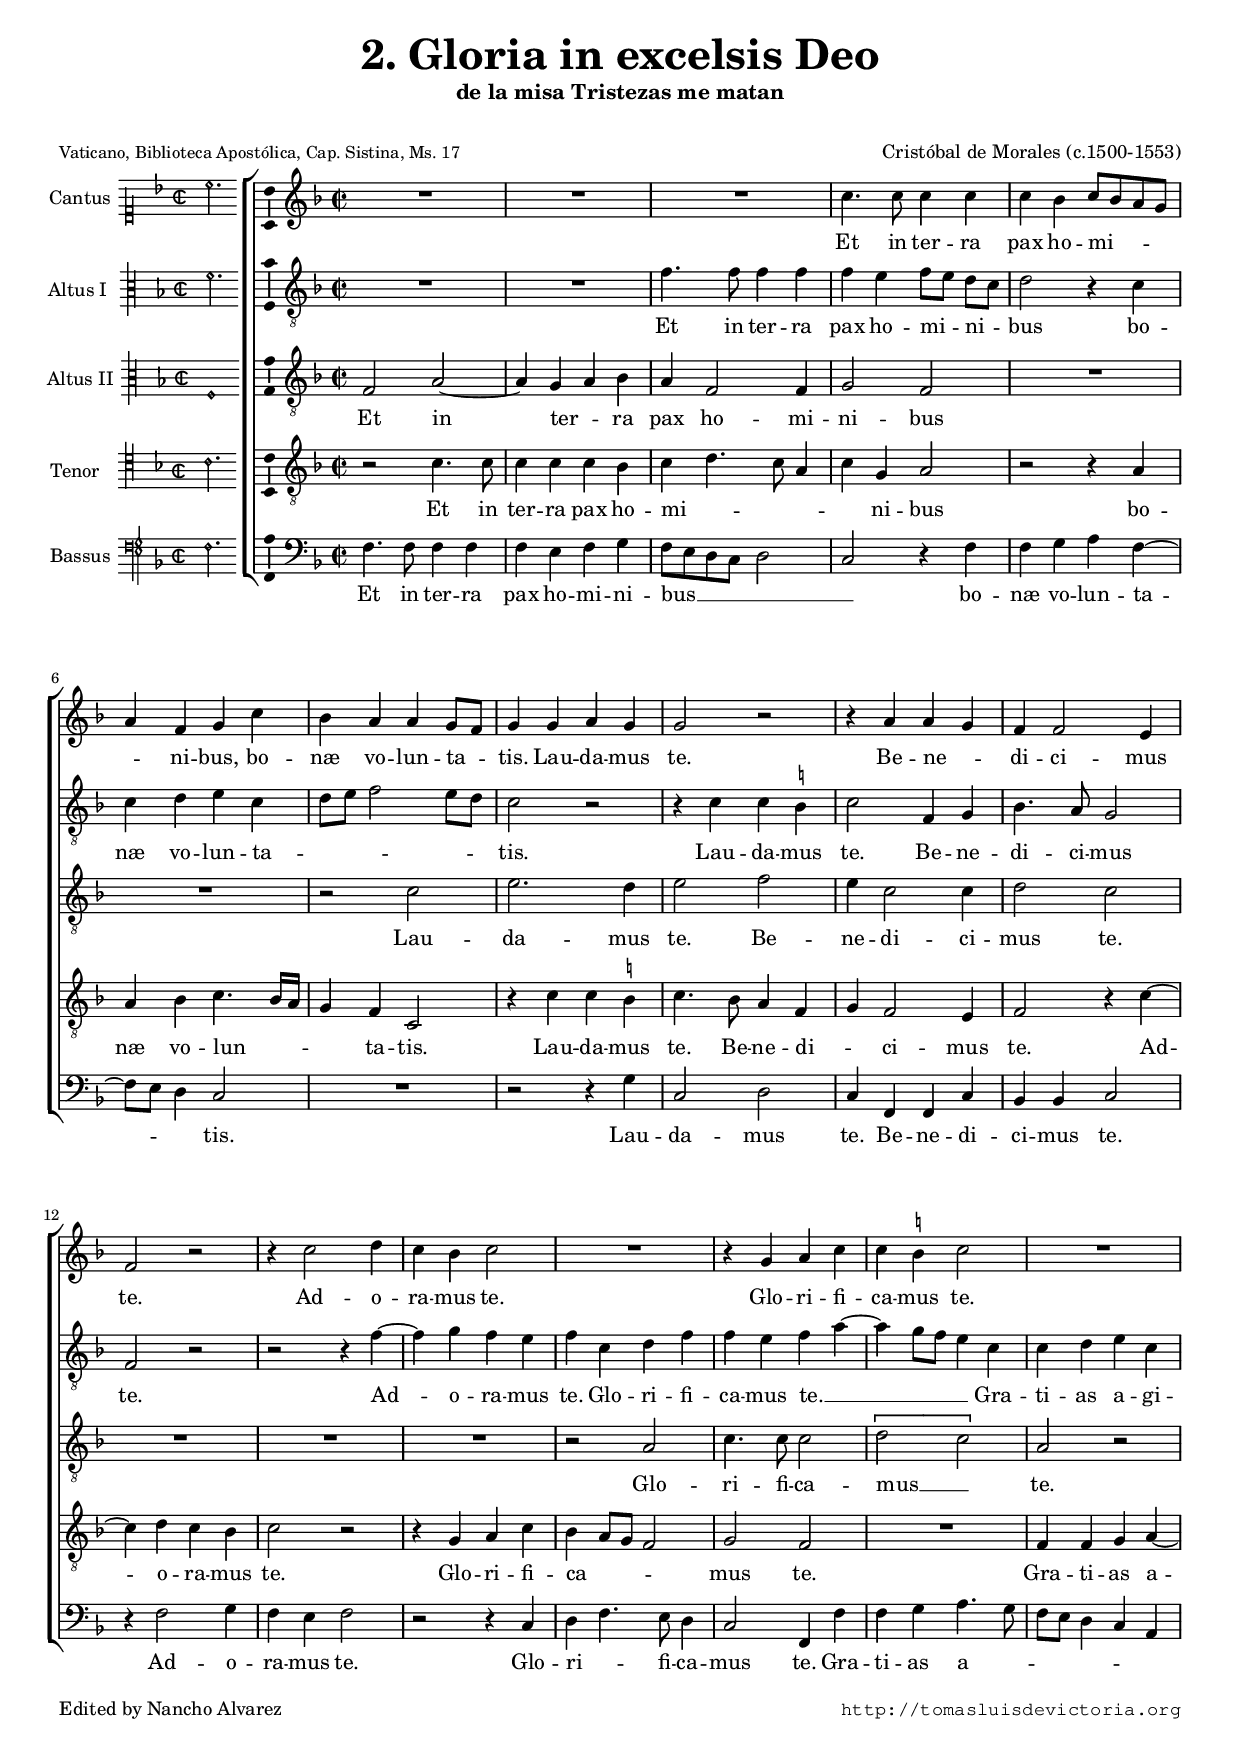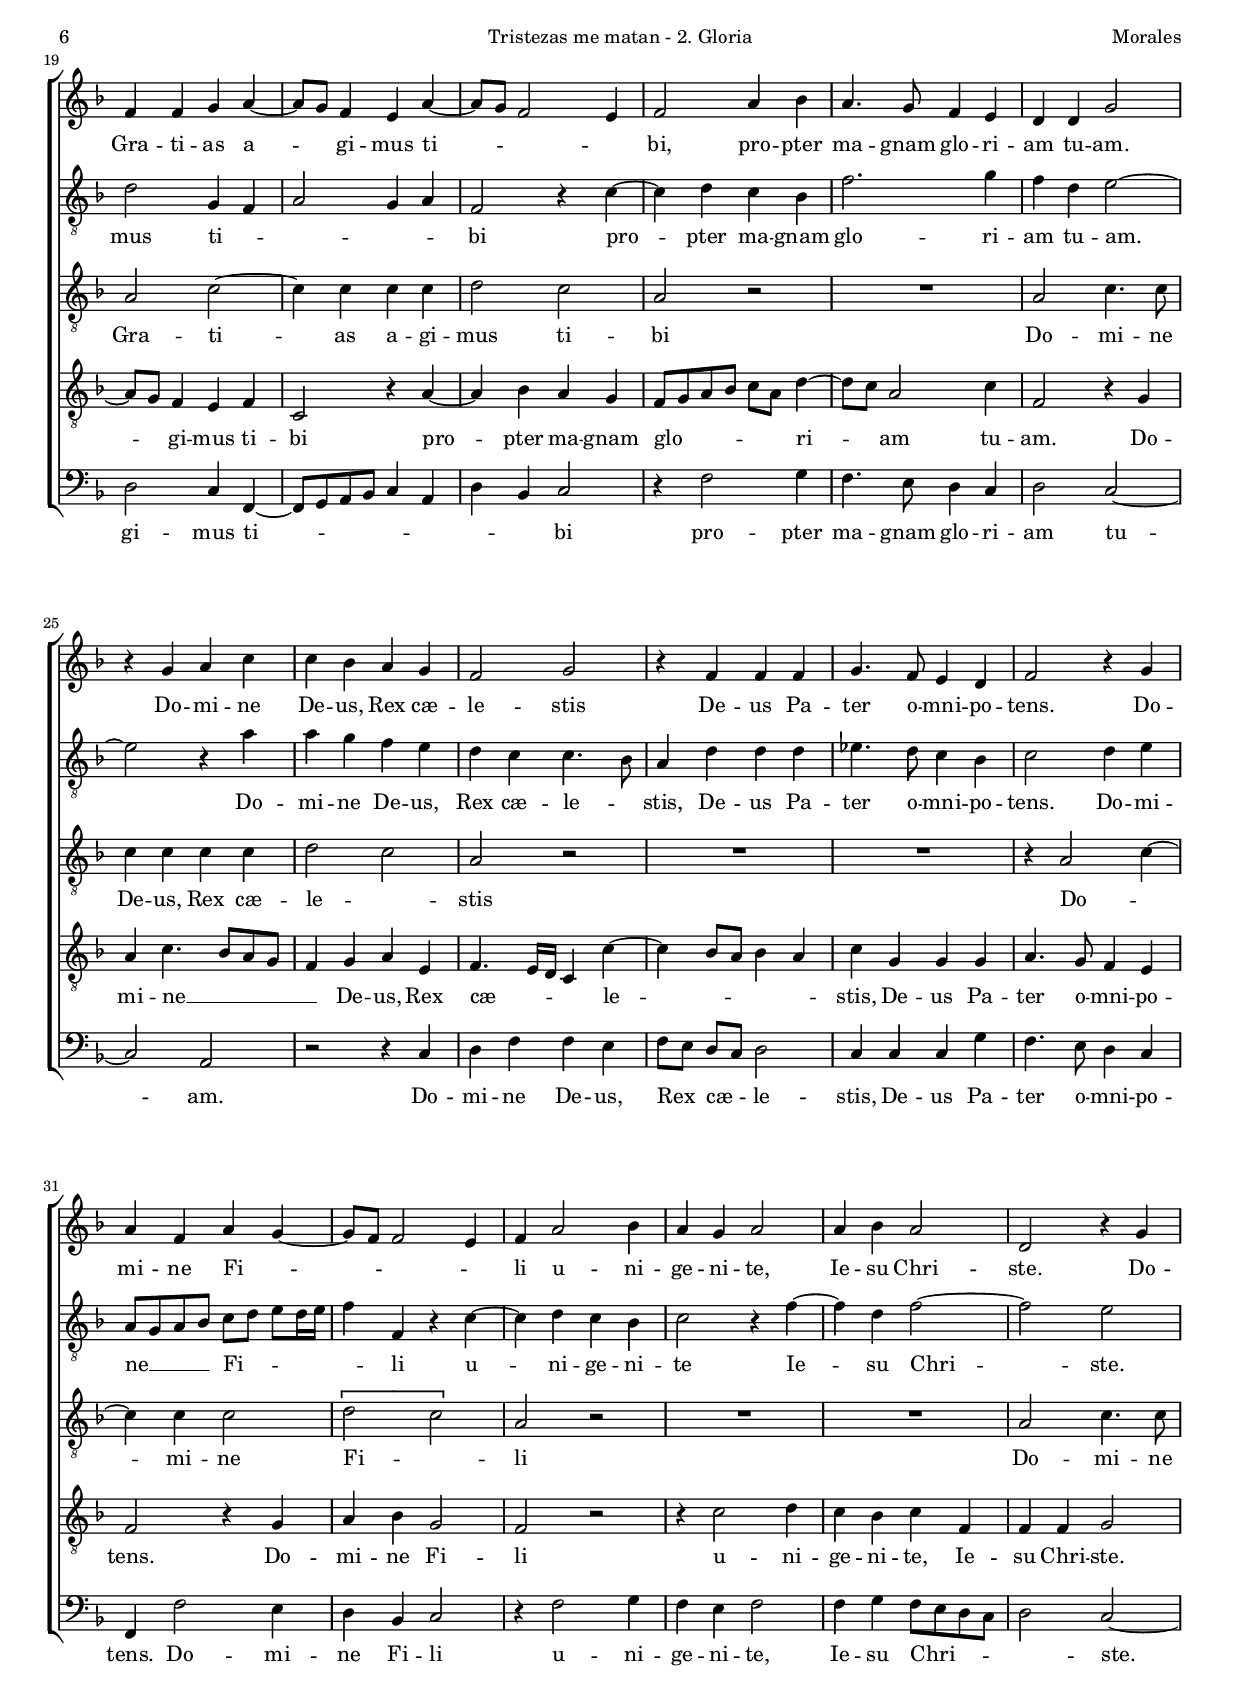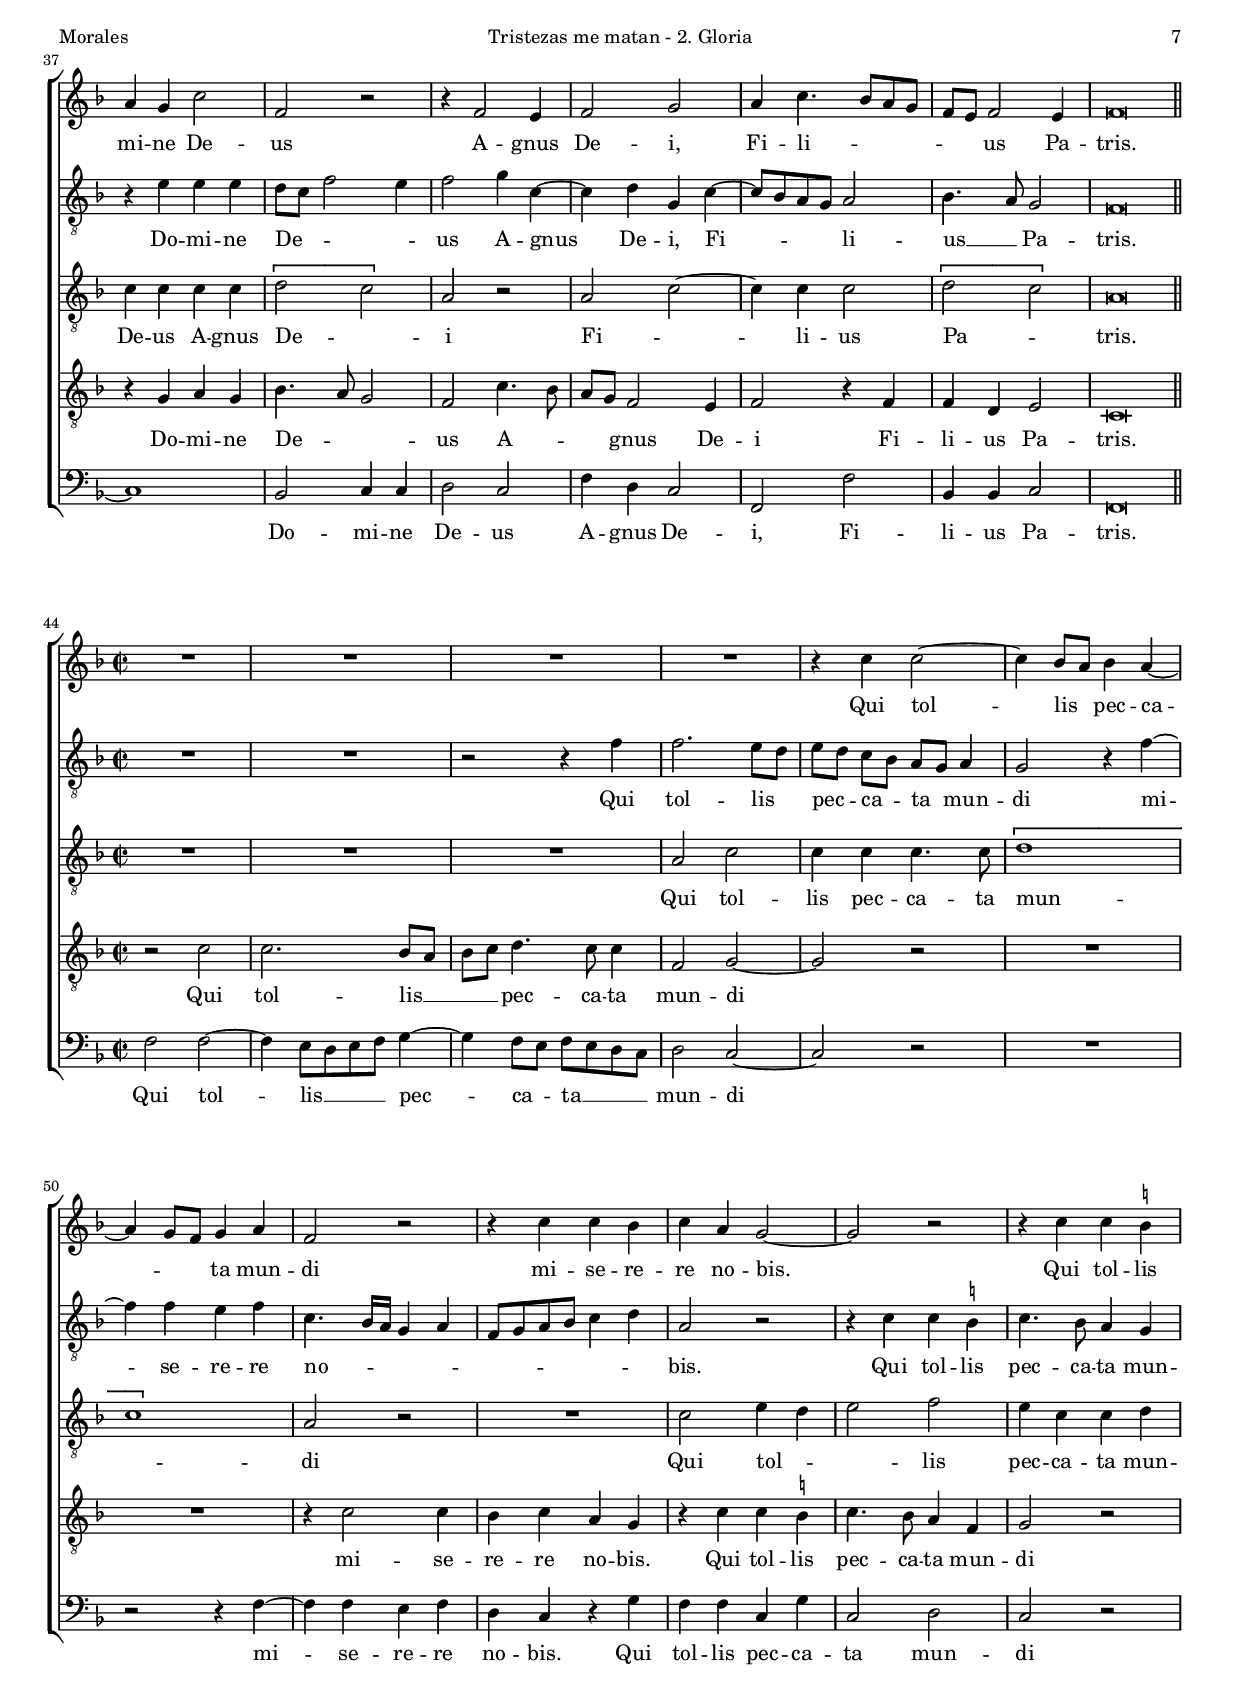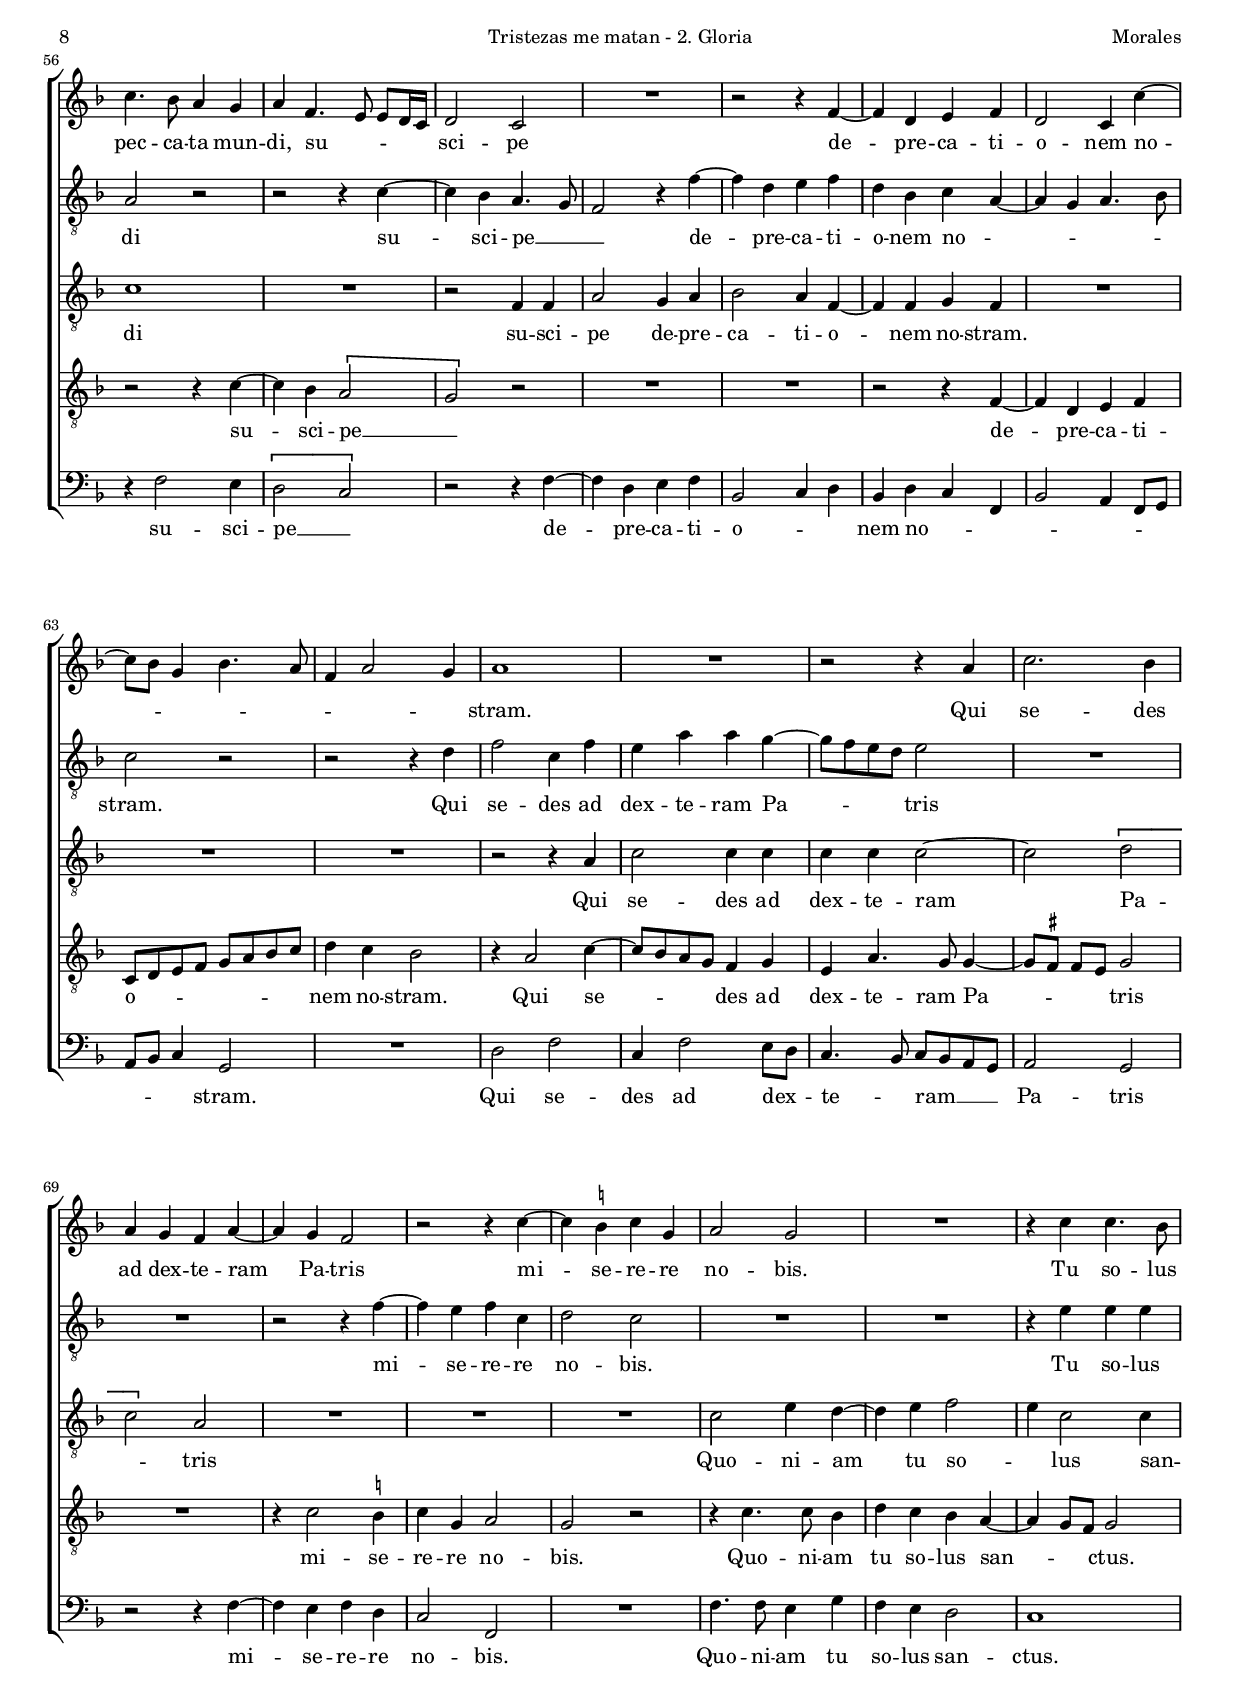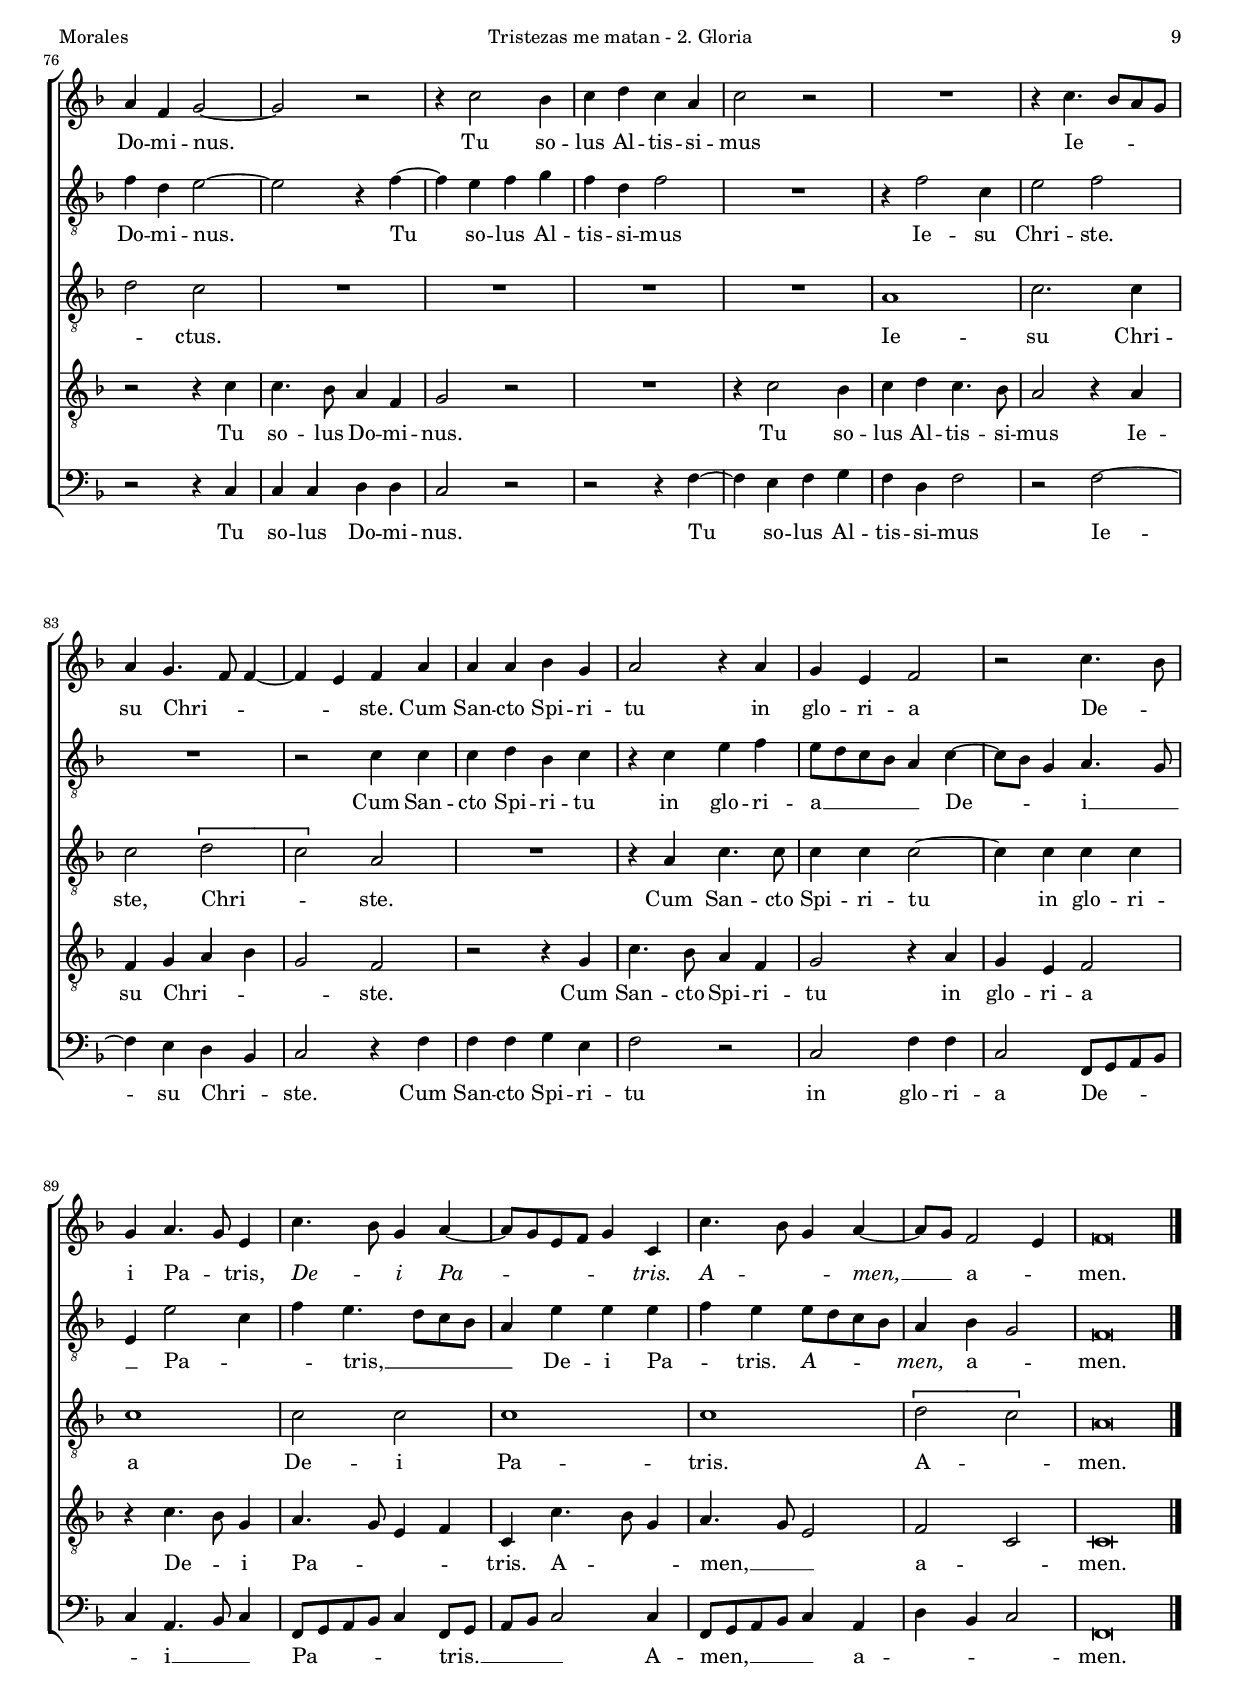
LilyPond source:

\version "2.18.0"

#(set-default-paper-size "a4")
#(set-global-staff-size 16.375)
#(ly:set-option 'point-and-click #f)
%mobile -s14.5 -i3.0

italicas=\override LyricText.font-shape = #'italic
rectas=\override LyricText.font-shape = #'upright
ss=\once \set suggestAccidentals = ##t
incipitwidth = 20
mt=#(define-music-function (parser location offset) (number?) ; move lyric text
      #{ \once \override LyricText.X-offset = -$offset #})

htitle="Tristezas me matan - 2. Gloria"
hcomposer="Morales"

\header {
	title=\markup{\fontsize #3 "2. Gloria in excelsis Deo"}
	subtitle="de la misa Tristezas me matan"
	subsubtitle=\markup{\column{" "}}
	composer="Cristóbal de Morales (c.1500-1553)"
        pdfauthor=\composer
	%opus="(-)"
	poet=\markup{\smaller "Vaticano, Biblioteca Apostólica, Cap. Sistina, Ms. 17"} 
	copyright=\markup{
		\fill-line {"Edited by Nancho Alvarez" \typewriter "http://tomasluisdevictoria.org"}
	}
%	tagline=""
}

global={\key f \major \time 2/2 \skip 1*43 \bar "||" \break
	\override Score.TimeSignature.break-visibility = #'#(#f #t #t)
			\time 2/2 \skip 1*51 \bar "|."
}


cantus=\relative c''{
	R1*3
	c4. c8 c4 c
	c4 bes c8 bes a g
	a4 f g c
	bes a a g8 f
	g4 g a g
	g2 r
	r4 a a g
	f f2 e4
	f2 r
	r4 c'2 d4
	c bes c2
	R1
	r4 g a c
	c \ss b c2
	R1
	f,4 f g a ~
	a8 g f4 e a ~
	a8 g f2 e4
	f2 a4 bes
	a4. g8 f4 e
	d d g2
	r4 g a c
	c bes a g
	f2 g
	r4 f f f
	g4. f8 e4 d
	f2 r4 g
	a f a g ~
	g8 f f2 e4
	f a2 bes4
	a g a2
	a4 bes a2
	d, r4 g
	a g c2
	f,2 r
	r4 f2 e4
	f2 g
	a4 c4. bes8 a g
	f e f2 e4
	f\breve*1/2
	R1*4
	r4 c' c2 ~
	c4 bes8 a bes4 a ~
	a g8 f g4 a
	f2 r
	r4 c' c bes
	c a g2 ~
	g r
	r4 c c \ss b
	c4. bes8 a4 g
	a f4. e8 e[ d16 c]
	d2 c
	R1
	r2 r4 f ~
	f d e f
	d2 c4 c' ~
	c8 bes g4 bes4. a8 
	f4 a2 g4
	a1
	R1
	r2 r4 a
	c2. bes4
	a4 g f a ~
	a g f2
	r2 r4 c' ~
	c \ss b c g
	a2 g
	R1
	r4 c c4. bes8
	a4 f g2 ~
	g r
	r4 c2 bes4
	c d c a
	c2 r
	R1
	r4 c4. bes8 a g
	a4 g4. f8 f4 ~
	f e f a
	a a bes g
	a2 r4 a
	g e f2
	r2 c'4. bes8
	g4 a4. g8 e4
	c'4. bes8 g4 a ~
	a8 g e f g4 c,
	c'4. bes8 g4 a ~
	a8 g f2 e4
	f\breve*1/2
}

altus=\relative c'{
	R1*2
	f4. f8 f4 f
	f e f8[ e] d[ c]
	d2 r4 c
	c d e c
	d8 e f2 e8 d
	c2 r
	r4 c c \ss b
	c2 f,4 g
	bes4. a8 g2
	f2 r
	r r4 f' ~
	f g f e
	f c d f
	f e f a ~
	a g8 f e4 c
	c d e c
	d2 g,4 f
	a2 g4 a
	f2 r4 c' ~
	c d c bes
	f'2. g4
	f d e2 ~
	e r4 a
	a g f e
	d c c4. bes8
	a4 d d d
	ees4. d8 c4 bes
	c2 d4 e
	a,8[ g a bes] c[ d] e[ d16 e]
	f4 f, r c' ~
	c d c bes
	c2 r4 f ~
	f4 d f2 ~
	f e
	r4 e e e
	d8 c f2 e4
	f2 g4 c, ~
	c4 d g, c ~
	c8 bes a g a2
	bes4. a8 g2
	f\breve*1/2
	R1*2
	r2 r4 f'
	f2. e8 d
	e8[ d] c[ bes] a[ g] a4
	g2 r4 f' ~
	f f e f
	c4. bes16 a g4 a
	f8 g a bes c4 d
	a2 r
	r4 c c \ss b
	c4. bes8 a4 g
	a2 r
	r r4 c ~
	c bes a4. g8
	f2 r4 f' ~
	f4 d e f
	d bes c a ~
	a g a4. bes8
	c2 r
	r2 r4 d
	f2 c4 f
	e a a g ~
	g8 f e d e2
	R1*2
	r2 r4 f ~
	f e f c
	d2 c
	R1*2
	r4 e e e
	f d e2 ~
	e r4 f ~
	f e f g
	f d f2
	R1
	r4 f2 c4
	e2 f
	R1
	r2 c4 c
	c d bes c
	r4 c e f
	e8 d c bes a4 c ~
	c8 bes g4 a4. g8
	e4 e'2 c4
	f4 e4. d8 c bes
	a4 e' e e
	f e e8 d c bes
	a4 bes g2
	f\breve*1/2
}

altusdos=\relative c{
	f2 a ~
	a4 g a bes
	a f2 f4
	g2 f
	R1*2
	r2 c'
	e2. d4
	e2 f
	e4 c2 c4
	d2 c
	R1*3
	r2 a
	c4. c8 c2
	\[d2 c\]
	a r
	a c ~
	c4 c c c 
	d2 c
	a r
	R1
	a2 c4. c8
	c4 c c c
	d2 c
	a r
	R1*2
	r4 a2 c4 ~
	c c c2
	\[d2 c\]
	a r
	R1*2
	a2 c4. c8
	c4 c c c
	\[d2 c\]
	a2 r
	a2 c ~
	c4 c c2
	\[d2 c\]
	a\breve*1/2
	R1*3
	a2 c
	c4 c c4. c8
	\[d1
	c\]
	a2 r
	R1
	c2 e4 d
	e2 f
	e4 c c d
	c1
	R1
	r2 f,4 f
	a2 g4 a
	bes2 a4 f ~
	f f g f
	R1*3
	r2 r4 a
	c2 c4 c
	c c c2 ~
	c \[d
	c\] a
	R1*3
	c2 e4 d ~
	d4 e f2
	e4 c2 c4
	d2 c
	R1*4
	a1
	c2. c4
	c2 \[d
	c\] a
	R1
	r4 a c4. c8
	c4 c c2 ~
	c4 c c c
	c1
	c2 c
	c1 c
	\[d2 c\]
	a\breve*1/2
}

tenor=\relative c'{
	r2 c4. c8
	c4 c c bes
	c d4. c8 a4
	c g a2
	r2 r4 a
	a bes c4. bes16 a
	g4 f c2
	r4 c' c \ss b
	c4. bes8 a4 f
	g4 f2 e4
	f2 r4 c' ~
	c d c bes
	c2 r
	r4 g a c
	bes4 a8 g f2
	g f
	R1
	f4 f g a ~
	a8 g f4 e f
	c2 r4 a' ~
	a bes a g
	f8 g a bes c a d4 ~
	d8 c a2 c4
	f,2 r4 g
	a c4. bes8 a g
	f4 g a e
	f4. e16 d c4 c' ~
	c bes8 a bes4 a
	c g g g
	a4. g8 f4 e
	f2 r4 g
	a bes g2
	f r
	r4 c'2 d4
	c4 bes c f,
	f f g2
	r4 g a g
	bes4. a8 g2
	f2 c'4. bes8
	a g f2 e4
	f2 r4 f
	f d e2 % sic ?! duplicacion de la nota retardada
	c\breve*1/2
	r2 c' 
	c2. bes8 a
	bes c d4. c8 c4
	f,2 g ~
	g r
	R1*2
	r4 c2 c4
	bes c a g
	r4 c c \ss b
	c4. bes8 a4 f
	g2 r
	r r4 c ~
	c bes \[a2
	g\] r
	R1*2
	r2 r4 f ~
	f d e f
	c8 d e f g a bes c
	d4 c bes2
	r4 a2 c4 ~
	c8 bes a g f4 g
	e a4. g8 g4 ~
	g8[ \ss fis] fis[ e] g2
	R1
	r4 c2 \ss b4
	c g a2
	g r
	r4 c4. c8 bes4
	d4 c bes a ~
	a g8 f g2
	r2 r4 c
	c4. bes8 a4 f
	g2 r
	R1
	r4 c2 bes4
	c d c4. bes8
	a2 r4 a
	f g a bes
	g2 f
	r2 r4 g
	c4. bes8 a4 f
	g2 r4 
	a g e f2
	r4 c'4. bes8 g4
	a4 . g8 e4 f
	c c'4. bes8 g4
	a4. g8 e2
	f2 c
	c\breve*1/2
}

bassus=\relative c{
	f4. f8 f4 f
	f e f g
	f8 e d c d2
	c r4 f
	f4 g a f ~
	f8 e d4
	c2 
	R1
	r2 r4 g'
	c,2 d
	c4 f, f c'
	bes bes c2
	r4 f2 g4
	f e f2
	r2 r4 c
	d f4. e8 d4
	c2 f,4 f'
	f g a4. g8 
	f e d4 c a
	d2 c4 f, ~
	f8 g a bes c4 a
	d bes c2
	r4 f2 g4
	f4. e8 d4 c
	d2 c ~
	c a
	r2 r4 c
	d f f e
	f8[ e] d[ c] d2
	c4 c c g'
	f4. e8 d4 c
	f, f'2 e4
	d bes c2
	r4 f2 g4
	f e f2
	f4 g f8 e d c
	d2 c ~
	c1
	bes2 c4 c
	d2 c
	f4 d c2
	f, f'
	bes,4 bes c2
	f,\breve*1/2
	f'2 f ~
	f4 e8[ d e f] g4 ~
	g4 f8 e f e d c
	d2 c ~
	c r
	R1
	r2 r4 f ~
	f f e f
	d c r g'
	f f c g'
	c,2 d
	c r
	r4 f2 e4
	\[d2 c\]
	r2 r4 f ~
	f d e f
	bes,2 c4 d
	bes d c f,
	bes2 a4 f8 g
	a bes c4 g2
	R1
	d'2 f
	c4 f2 e8 d
	c4. bes8 c bes a g
	a2 g
	r2 r4 f' ~
	f e f d
	c2 f,
	R1
	f'4. f8 e4 g
	f e d2
	c1
	r2 r4 c
	c c d d
	c2 r
	r2 r4 f ~
	f e f g
	f d f2
	r2 f ~
	f4 e d bes
	c2 r4 f
	f f g e
	f2 r
	c2 f4 f
	c2 f,8 g a bes
	c4 a4. bes8 c4
	f,8 g a bes c4 f,8 g
	a bes c2 c4
	f,8 g a bes c4 a
	d bes c2 
	f,\breve*1/2
}

textocantus=\lyricmode{
Et in ter -- ra pax ho -- mi -- _ _ _ _ ni -- bus,
bo -- næ vo -- lun -- ta -- _ tis.
Lau -- da -- mus te.
Be -- ne -- _ di -- ci -- mus te.
Ad -- o -- ra -- mus te.
Glo -- ri -- fi -- ca -- mus te.
Gra -- ti -- as a -- _ gi -- mus ti -- _ _ _ bi,
pro -- pter ma -- gnam glo -- ri -- am tu -- am.
Do -- mi -- ne De -- us,
Rex cæ -- le -- stis
De -- us Pa -- ter o -- mni -- po -- tens.
Do -- mi -- ne Fi -- _ _ _ _ li u -- ni -- ge -- ni -- te,
Ie -- su Chri -- ste.
Do -- mi -- ne De -- us
A -- gnus De -- i,
Fi -- li -- _ _ _ _ _ us Pa -- tris.
Qui tol -- lis _ pec -- ca -- _ _ ta mun -- di
mi -- se -- re -- re no -- bis.
Qui tol -- lis pec -- ca -- ta mun -- di,
su -- _ _ _ _ sci -- pe
de -- pre -- ca -- ti -- o -- nem no -- _ _ _ _ _ _ _ stram.
Qui se -- des ad dex -- te -- ram Pa -- tris
mi -- se -- re -- re no -- bis.
Tu so -- lus Do -- mi -- nus.
Tu so -- lus Al -- tis -- si -- mus
Ie -- _ _ _ su Chri -- _ _ _ ste.
Cum San -- cto Spi -- ri -- tu
in glo -- ri -- a
De -- _ i Pa -- _ tris,
\italicas 
De -- _ i Pa -- _ _ _ _ tris.
A -- _ _ men, __ _
\rectas 
a -- _ men.
}

textoaltus=\lyricmode{
Et in ter -- ra pax ho -- mi -- _ ni -- _ bus
bo -- næ vo -- lun -- ta -- _ _ _ _ _ tis.
Lau -- da -- mus te.
Be -- ne -- di -- ci -- mus te.
Ad -- o -- ra -- mus te.
Glo -- ri -- fi -- ca -- mus te. __ _ _ _ _ 
Gra -- ti -- as a -- gi -- mus ti -- _ _ _ _ bi
pro -- pter ma -- gnam glo -- ri -- am tu -- am.
Do -- mi -- ne De -- us,
Rex cæ -- le -- _ stis,
De -- us Pa -- ter o -- mni -- po -- tens.
Do -- mi -- ne __ _ _ _ Fi -- _ _ _ _ _ li
u -- ni -- ge -- ni -- te
Ie -- su Chri -- ste.
Do -- mi -- ne De -- _ _ _ us
A -- gnus De -- i,
Fi -- _ _ _ li -- us __ _ Pa -- tris.
Qui tol -- lis _ pec -- _ ca -- _ ta _ mun -- di
mi -- se -- re -- re no -- _ _ _ _ _ _ _ _ _ _ bis.
Qui tol -- lis pec -- ca -- ta mun -- di
su -- sci -- pe __ _ _ 
de -- pre -- ca -- ti -- o -- nem no -- _ _ _ _ stram.
Qui se -- des ad dex -- te -- ram Pa -- _ _ _ tris
mi -- se -- re -- re no -- bis.
Tu so -- lus Do -- mi -- nus.
Tu so -- lus Al -- tis -- si -- mus
Ie -- su Chri -- ste.
Cum San -- cto Spi -- ri -- tu
in glo -- ri -- a __ _ _ _ _ De -- _ _ i __ _ _ 
Pa -- _ _ tris, __ _ _ _ _
De -- i Pa -- _ tris.
\italicas 
A -- _ _ _ men,
\rectas 
a -- _ men.
}

textoaltusdos=\lyricmode{
Et in ter -- _ ra pax ho -- mi -- ni -- bus 
Lau -- da -- mus te.
Be -- ne -- di -- ci -- mus te.
Glo -- ri -- fi -- ca -- mus __ _ te.
Gra -- ti -- as a -- gi -- mus ti -- bi
Do -- mi -- ne De -- us,
Rex cæ -- le -- _ stis
Do -- _ mi -- ne
Fi -- _ li
Do -- mi -- ne De -- us
A -- gnus De -- _ i
Fi -- _ li -- us
Pa -- _ tris.
Qui tol -- lis pec -- ca -- ta mun -- _ di
Qui tol -- _ _ lis pec -- ca -- ta mun -- di
su -- sci -- pe de -- pre -- ca -- ti -- o -- nem no -- stram.
Qui se -- des ad dex -- te -- ram Pa -- _ tris
Quo -- ni -- am tu so -- _ lus san -- _ ctus.
Ie -- su Chri -- ste,
Chri -- _ ste.
Cum San -- cto Spi -- ri -- tu in glo -- ri -- a
De -- i Pa -- tris.
A -- _ men.
}

textotenor=\lyricmode{
Et in ter -- ra pax ho -- mi -- _ _ _ _ ni -- bus
bo -- næ vo -- lun -- _ _ _ ta -- tis.
Lau -- da -- mus te.
Be -- ne -- di -- _ ci -- mus te.
Ad -- o -- ra  -- mus te.
Glo -- ri -- fi -- ca -- _ _ _ mus te.
Gra -- ti -- as a -- _ gi -- mus ti -- bi
pro -- pter ma -- gnam glo -- _ _ _ _ _ ri -- _ am tu -- am.
Do -- mi -- ne __ _ _ _ _ De -- us,
Rex cæ -- _ _ _ le -- _ _ _ _ stis,
De -- us Pa -- ter o -- mni -- po -- tens.
Do -- mi -- ne Fi -- li
u -- ni -- ge -- ni -- te,
Ie -- su Chri -- ste.
Do -- mi -- ne De -- _ _ us
A -- _ _ _ gnus De -- i
Fi -- li -- us Pa -- tris.
Qui tol -- lis __ _ _ _ pec -- ca -- ta mun -- di
mi -- se -- re -- re no -- bis.
Qui tol -- lis pec -- ca -- ta mun -- di
su -- sci -- pe __ _ 
de -- pre -- ca -- ti -- o -- _ _ _ _ _ _ _ nem no -- stram.
Qui se -- _ _ _ des ad dex -- te -- \mt #2.7 ram Pa -- _ _ _ tris
mi -- se -- re -- re no -- bis.
Quo -- ni -- am tu so -- lus san -- _ _ ctus.
Tu so -- lus Do -- mi -- nus.
Tu so -- lus Al -- tis -- si -- mus
Ie -- su Chri -- _ _ _ ste.
Cum San -- cto Spi -- ri -- tu
in glo -- ri -- a De -- _ i Pa -- _ _ _ tris.
A -- _ _ men, __ _ _ 
a -- _ men.
}

textobassus=\lyricmode{
Et in ter -- ra pax ho -- mi -- ni -- bus __ _ _ _ _ _ 
bo -- næ vo -- lun -- ta -- _ _ tis.
Lau -- da -- mus te.
Be -- ne -- di -- ci -- mus te.
Ad -- o -- ra -- mus te.
Glo -- ri -- _ fi -- ca -- mus te.
Gra -- ti -- as a -- _ _ _ _ _ _ gi -- mus ti -- _ _ _ _ _ _ _ bi
pro -- pter ma -- gnam glo -- ri -- am tu -- am.
Do -- mi -- ne De -- us,
Rex _ cæ -- _ le -- stis,
De -- us Pa -- ter o -- mni -- po -- tens.
Do -- mi -- ne Fi -- li
u -- ni -- ge -- ni -- te,
Ie -- su Chri -- _ _ _ _ ste.
Do -- mi -- ne De -- us
A -- gnus De -- i,
Fi -- li -- us Pa -- tris.
Qui tol -- lis __ _ _ _ pec -- ca -- _ ta __ _ _ _ mun -- di
mi -- se -- re -- re no -- bis.
Qui tol -- lis pec -- ca -- ta mun -- di
su -- sci -- pe __ _ 
de -- pre -- ca -- ti -- o -- _ _ nem no -- _ _ _ _ _ _ _ _ _ stram.
Qui se -- des ad dex -- _ te -- _ ram __ _ _ _ Pa -- tris
mi -- se -- re -- re no -- bis.
Quo -- ni -- am tu so -- lus san -- ctus.
Tu so -- lus Do -- mi -- nus.
Tu so -- lus Al -- tis -- si -- mus
Ie -- su Chri -- _ ste.
Cum San -- cto Spi -- ri -- tu
in glo -- ri -- a De -- _ _ _ _ i __ _ _ 
Pa -- _ _ _ _ tris. __ _ _ _ _ 
A -- men, __ _ _ _ _ 
a -- _ _ _ men.
}


incipitcantus=\markup{
	\score{
		{ 
		\set Staff.instrumentName="Cantus "
		\override NoteHead.style = #'neomensural
		\override Staff.TimeSignature.style = #'neomensural
		\cadenzaOn 
		\clef "petrucci-c1"
		\key f \major
		\time 2/2
		c''2.
		} 
	\layout { line-width=\incipitwidth indent = 0 }
	}
}

incipitaltus=\markup{
	\score{
		{ 
		\set Staff.instrumentName="Altus I  "
		\override NoteHead.style = #'neomensural 
		\override Staff.TimeSignature.style = #'neomensural
		\cadenzaOn 
		\clef "petrucci-c3"
		\key f \major
		\time 2/2
		f'2.
		} 
	\layout { line-width=\incipitwidth indent = 0 }
	}
}

incipitaltusdos=\markup{
	\score{
		{ 
		\set Staff.instrumentName="Altus II "
		\override NoteHead.style = #'neomensural 
		\override Staff.TimeSignature.style = #'neomensural
		\cadenzaOn 
		\clef "petrucci-c3"
		\key f \major
		\time 2/2
		f1
		} 
	\layout { line-width=\incipitwidth indent = 0 }
	}
}


incipittenor=\markup{
	\score{
		{ 
		\set Staff.instrumentName="Tenor   "
		\override NoteHead.style = #'neomensural 
		\override Staff.TimeSignature.style = #'neomensural
		\cadenzaOn 
		\clef "petrucci-c4"
		\key f \major
		\time 2/2
		c'2.
		} 
	\layout { line-width=\incipitwidth indent=0 }
	}
}

incipitbassus=\markup{
	\score{
		{ 
		\set Staff.instrumentName="Bassus "
		\override NoteHead.style = #'neomensural
		\override Staff.TimeSignature.style = #'neomensural
		\cadenzaOn 
		\clef "petrucci-f4"
		\key f \major
		\time 2/2
		f2.
		} 
	\layout { line-width=\incipitwidth indent = 0 }
	}
}


\score {\transpose c' c'{
\new ChoirStaff<<

	\new Staff <<\global
	\new Voice="v1" {
		\set Staff.instrumentName=\incipitcantus
		\clef "treble"
		\cantus }
	\new Lyrics \lyricsto "v1" {\textocantus }
	>>

	\new Staff <<\global
	\new Voice="v2" {
		\set Staff.instrumentName=\incipitaltus
		\clef "G_8"
		\altus }
	\new Lyrics \lyricsto "v2" {\textoaltus }
	>>

	\new Staff <<\global
	\new Voice="v5" {
		\set Staff.instrumentName=\incipitaltusdos
		\clef "G_8"
		\altusdos }
	\new Lyrics \lyricsto "v5" {\textoaltusdos }
	>>
	
	\new Staff <<\global
	\new Voice="v3" {
		\set Staff.instrumentName=\incipittenor
		\clef "G_8"
		\tenor }
	\new Lyrics \lyricsto "v3" {\textotenor }
	>>

	\new Staff <<\global
	\new Voice="v4" {
		\set Staff.instrumentName=\incipitbassus
		\clef "bass"
		\bassus }
	\new Lyrics \lyricsto "v4" {\textobassus }
	>>
	
>>

	} % transpose

\layout{ 
	\context {\Lyrics 
		\override VerticalAxisGroup.staff-affinity = #UP
		\override VerticalAxisGroup.nonstaff-relatedstaff-spacing =
			#'((basic-distance . 0) (minimum-distance . 0) (padding . 1))
		\override LyricText.font-size = #1.2
		\override LyricHyphen.minimum-distance = #0.5
	}
	\context {\Score 
		\override BarNumber.padding = #2 
	}
	\context {\Voice 
		%melismaBusyProperties = #'()
		%autoBeaming = ##f
	}
	%\context { \Staff \RemoveEmptyStaves }
	\context {\Staff 
		\override VerticalAxisGroup.staff-staff-spacing =
			#'((basic-distance . 11) (minimum-distance . 0) (padding . 1))
		\consists Ambitus_engraver 
		\override LigatureBracket.padding = #1
	}
}

%\midi {}

}


\paper{
	evenHeaderMarkup=\markup  \fill-line { \fromproperty #'page:page-number-string \htitle \hcomposer }
	oddHeaderMarkup= \markup  \fill-line { \on-the-fly #not-first-page \hcomposer \on-the-fly #not-first-page \htitle \on-the-fly #not-first-page \fromproperty #'page:page-number-string }
	%system-count=8
	ragged-last-bottom = ##f
	indent=3.3\cm
	system-system-spacing =
	#'((basic-distance . 20) (minimum-distance . 0) (padding . 5))
	top-system-spacing = % header
	#'((basic-distance . 8) (minimum-distance . 0) (padding . 0))
	last-bottom-spacing = % footer
	#'((basic-distance . 12) (minimum-distance . 0) (padding . 0))
	%top-markup-spacing #'basic-distance = 0
	markup-system-spacing #'basic-distance = 20


first-page-number=5
}